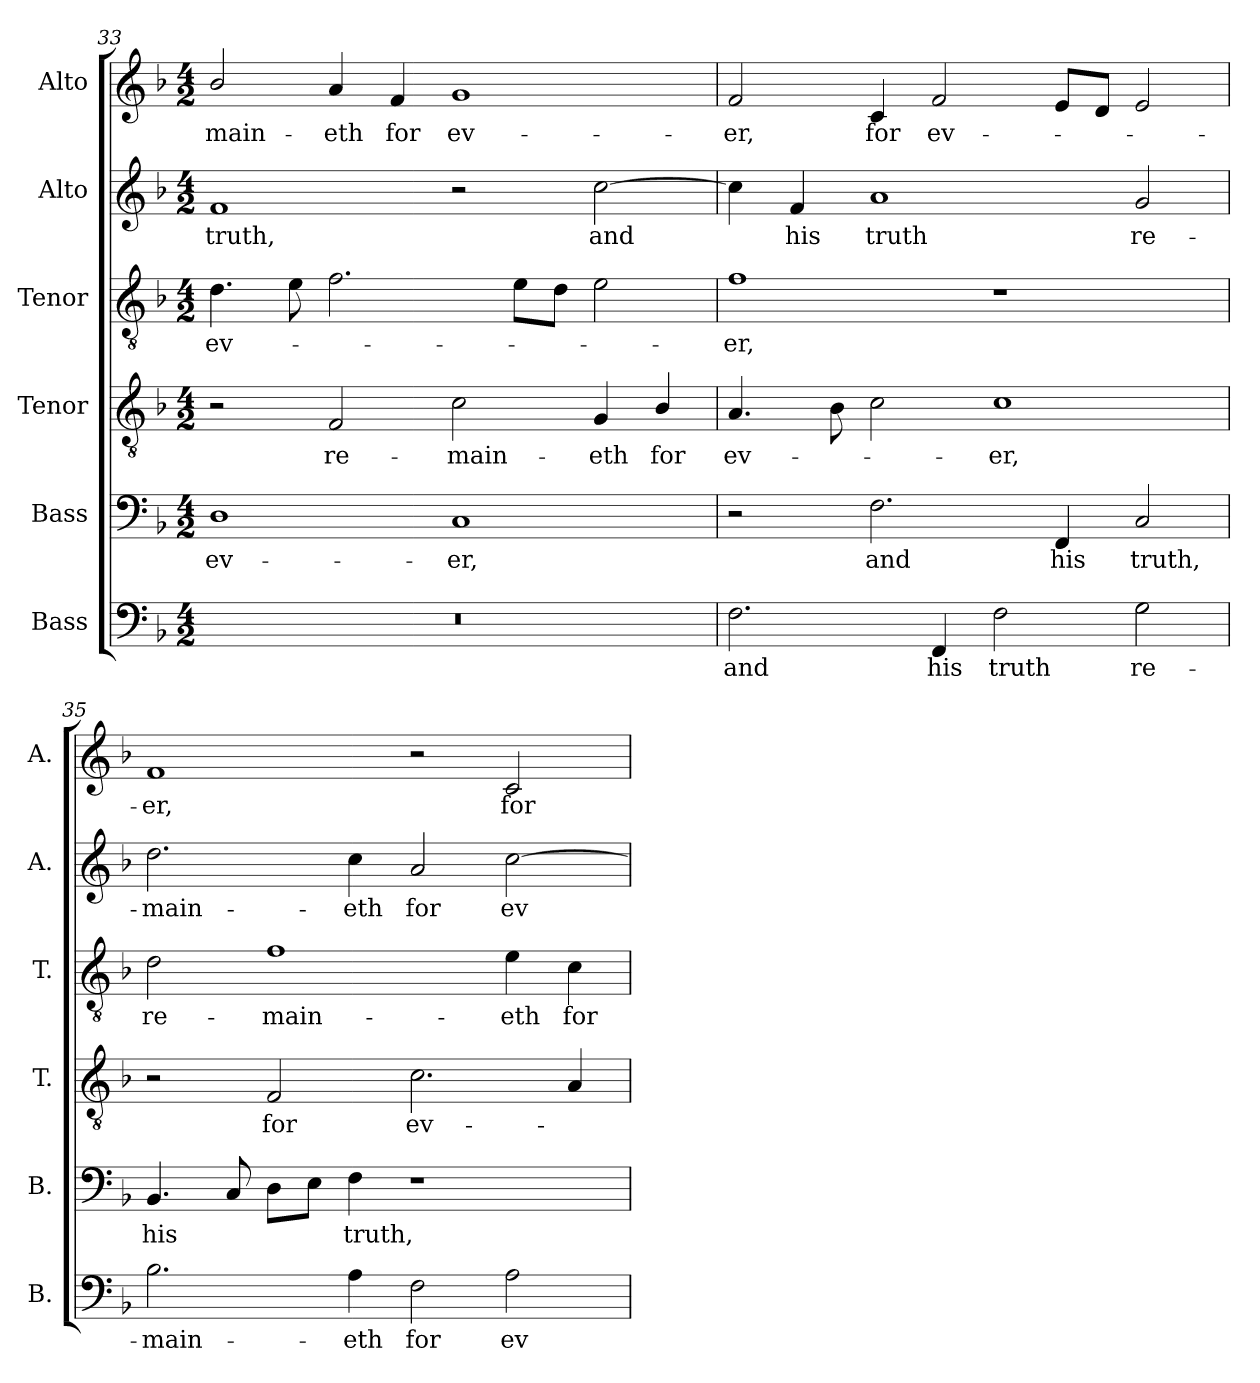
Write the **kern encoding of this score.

**kern	**text	**kern	**text	**kern	**text	**kern	**text	**kern	**text	**kern	**text
*part6	*part6	*part5	*part5	*part4	*part4	*part3	*part3	*part2	*part2	*part1	*part1
*staff6	*staff6	*staff5	*staff5	*staff4	*staff4	*staff3	*staff3	*staff2	*staff2	*staff1	*staff1
*I"Bass	*	*I"Bass	*	*I"Tenor	*	*I"Tenor	*	*I"Alto	*	*I"Alto	*
*I'B.	*	*I'B.	*	*I'T.	*	*I'T.	*	*I'A.	*	*I'A.	*
!!LO:PB:g=z
*clefF4	*	*clefF4	*	*clefGv2	*	*clefGv2	*	*clefG2	*	*clefG2	*
*	*	*	*	*ITrd7c12	*	*ITrd7c12	*	*	*	*	*
*k[b-]	*	*k[b-]	*	*k[b-]	*	*k[b-]	*	*k[b-]	*	*k[b-]	*
*F:	*	*F:	*	*F:	*	*F:	*	*F:	*	*F:	*
*M4/2	*	*M4/2	*	*M4/2	*	*M4/2	*	*M4/2	*	*M4/2	*
=33	=33	=33	=33	=33	=33	=33	=33	=33	=33	=33	=33
!LO:N:vis=1	!	!	!	!	!	!	!	!	!	!	!
!	!	!	!LO:LY:b:color=#000000	!	!	!	!	!	!	!	!
!	!	!	!	!	!	!	!LO:LY:b:color=#000000	!	!	!	!
!	!	!	!	!	!	!	!	!	!LO:LY:b:color=#000000	!	!
!	!	!	!	!	!	!	!	!	!	!	!LO:LY:b:color=#000000
0r	.	1Di	ev-	2r	.	4.Di\	ev-	1fi	truth,	2b-i/	-main-
.	.	.	.	.	.	8Ei\	.	.	.	.	.
!	!	!	!	!	!LO:LY:b:color=#000000	!	!	!	!	!	!
!	!	!	!	!	!	!	!	!	!	!	!LO:LY:b:color=#000000
.	.	.	.	2FFi/	re-	2.Fi\	.	.	.	4ai/	-eth
!	!	!	!	!	!	!	!	!	!	!	!LO:LY:b:color=#000000
.	.	.	.	.	.	.	.	.	.	4fi/	for
!	!	!	!LO:LY:b:color=#000000	!	!	!	!	!	!	!	!
!	!	!	!	!	!LO:LY:b:color=#000000	!	!	!	!	!	!
!	!	!	!	!	!	!	!	!	!	!	!LO:LY:b:color=#000000
.	.	1Ci	-er,	2Ci\	-main-	.	.	2r	.	1gi	ev-
.	.	.	.	.	.	8Ei\L	.	.	.	.	.
.	.	.	.	.	.	8Di\J	.	.	.	.	.
!	!	!	!	!	!LO:LY:b:color=#000000	!	!	!	!	!	!
!	!	!	!	!	!	!	!	!	!LO:LY:b:color=#000000	!	!
.	.	.	.	4GGi/	-eth	2Ei\	.	[2cci\	and	.	.
!	!	!	!	!	!LO:LY:b:color=#000000	!	!	!	!	!	!
.	.	.	.	4BB-i/	for	.	.	.	.	.	.
=34	=34	=34	=34	=34	=34	=34	=34	=34	=34	=34	=34
!	!LO:LY:b:color=#000000	!	!	!	!	!	!	!	!	!	!
!	!	!	!	!	!LO:LY:b:color=#000000	!	!	!	!	!	!
!	!	!	!	!	!	!	!LO:LY:b:color=#000000	!	!	!	!
!	!	!	!	!	!	!	!	!	!	!	!LO:LY:b:color=#000000
2.Fi\	and	2r	.	4.AAi/	ev-	1Fi	-er,	4cci\]	.	2fi/	-er,
!	!	!	!	!	!	!	!	!	!LO:LY:b:color=#000000	!	!
.	.	.	.	.	.	.	.	4fi/	his	.	.
.	.	.	.	8BB-i\	.	.	.	.	.	.	.
!	!	!	!LO:LY:b:color=#000000	!	!	!	!	!	!	!	!
!	!	!	!	!	!	!	!	!	!LO:LY:b:color=#000000	!	!
!	!	!	!	!	!	!	!	!	!	!	!LO:LY:b:color=#000000
.	.	2.Fi\	and	2Ci\	.	.	.	1ai	truth	4ci/	for
!	!LO:LY:b:color=#000000	!	!	!	!	!	!	!	!	!	!
!	!	!	!	!	!	!	!	!	!	!	!LO:LY:b:color=#000000
4FFi/	his	.	.	.	.	.	.	.	.	2fi/	ev-
!	!LO:LY:b:color=#000000	!	!	!	!	!	!	!	!	!	!
!	!	!	!	!	!LO:LY:b:color=#000000	!	!	!	!	!	!
2Fi\	truth	.	.	1Ci	-er,	1r	.	.	.	.	.
!	!	!	!LO:LY:b:color=#000000	!	!	!	!	!	!	!	!
.	.	4FFi/	his	.	.	.	.	.	.	8ei/L	.
.	.	.	.	.	.	.	.	.	.	8di/J	.
!	!LO:LY:b:color=#000000	!	!	!	!	!	!	!	!	!	!
!	!	!	!LO:LY:b:color=#000000	!	!	!	!	!	!	!	!
!	!	!	!	!	!	!	!	!	!LO:LY:b:color=#000000	!	!
2Gi\	re-	2Ci/	truth,	.	.	.	.	2gi/	re-	2ei/	.
=35	=35	=35	=35	=35	=35	=35	=35	=35	=35	=35	=35
!	!LO:LY:b:color=#000000	!	!	!	!	!	!	!	!	!	!
!	!	!	!LO:LY:b:color=#000000	!	!	!	!	!	!	!	!
!	!	!	!	!	!	!	!LO:LY:b:color=#000000	!	!	!	!
!	!	!	!	!	!	!	!	!	!LO:LY:b:color=#000000	!	!
!	!	!	!	!	!	!	!	!	!	!	!LO:LY:b:color=#000000
2.B-i\	-main-	4.BB-i/	his	2r	.	2Di\	re-	2.ddi\	-main-	1fi	-er,
.	.	8Ci/	.	.	.	.	.	.	.	.	.
!	!	!	!	!	!LO:LY:b:color=#000000	!	!	!	!	!	!
!	!	!	!	!	!	!	!LO:LY:b:color=#000000	!	!	!	!
.	.	8Di\L	.	2FFi/	for	1Fi	-main-	.	.	.	.
.	.	8Ei\J	.	.	.	.	.	.	.	.	.
!	!LO:LY:b:color=#000000	!	!	!	!	!	!	!	!	!	!
!	!	!	!LO:LY:b:color=#000000	!	!	!	!	!	!	!	!
!	!	!	!	!	!	!	!	!	!LO:LY:b:color=#000000	!	!
4Ai\	-eth	4Fi\	truth,	.	.	.	.	4cci\	-eth	.	.
!	!LO:LY:b:color=#000000	!	!	!	!	!	!	!	!	!	!
!	!	!	!	!	!LO:LY:b:color=#000000	!	!	!	!	!	!
!	!	!	!	!	!	!	!	!	!LO:LY:b:color=#000000	!	!
2Fi\	for	1r	.	2.Ci\	ev-	.	.	2ai/	for	2r	.
!	!LO:LY:b:color=#000000	!	!	!	!	!	!	!	!	!	!
!	!	!	!	!	!	!	!LO:LY:b:color=#000000	!	!	!	!
!	!	!	!	!	!	!	!	!	!LO:LY:b:color=#000000	!	!
!	!	!	!	!	!	!	!	!	!	!	!LO:LY:b:color=#000000
2Ai\	ev-	.	.	.	.	4Ei\	-eth	[2cci\	ev-	2ci/	for
!	!	!	!	!	!	!	!LO:LY:b:color=#000000	!	!	!	!
.	.	.	.	4AAi/	.	4Ci\	for	.	.	.	.
=	=	=	=	=	=	=	=	=	=	=	=
*-	*-	*-	*-	*-	*-	*-	*-	*-	*-	*-	*-
